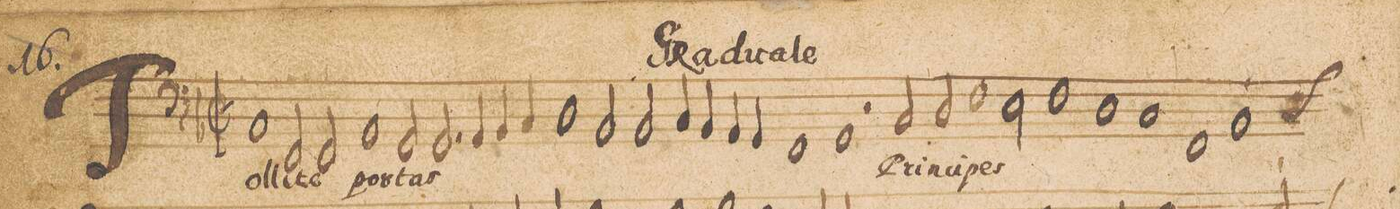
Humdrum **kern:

**kern	**text
*I"[BASSVS.]	*
*clefF4	*
*k[b-]	*
*met(c|)	*
*M2/1	*
*all\right	*
1C	Tol-
2FF/	-li-
2FF/	-te
=2-	=2-
1BB-	po-
2GG/	-stas
2.GG/	.
=3-	=3-
4AA/	.
4BB-/	.
4C/	.
1D	.
=4-	=4-
2BB-/	.
2BB-/	.
4C/	.
4BB-/	.
4AA/	.
4GG/	.
=5-	=5-
1FF	.
1GG	.
=6-	=6-
2r	.
2C/	Prin-
2D/	-ci-
1F\	-pes
=7-	=7-
*2\right	*
2E\	.
1F	.
=8-	=8-
1D	.
1C	.
=9-	=9-
1FF	.
*custos:C	*
1BB-	.
=10-	=10-
*-	*-
